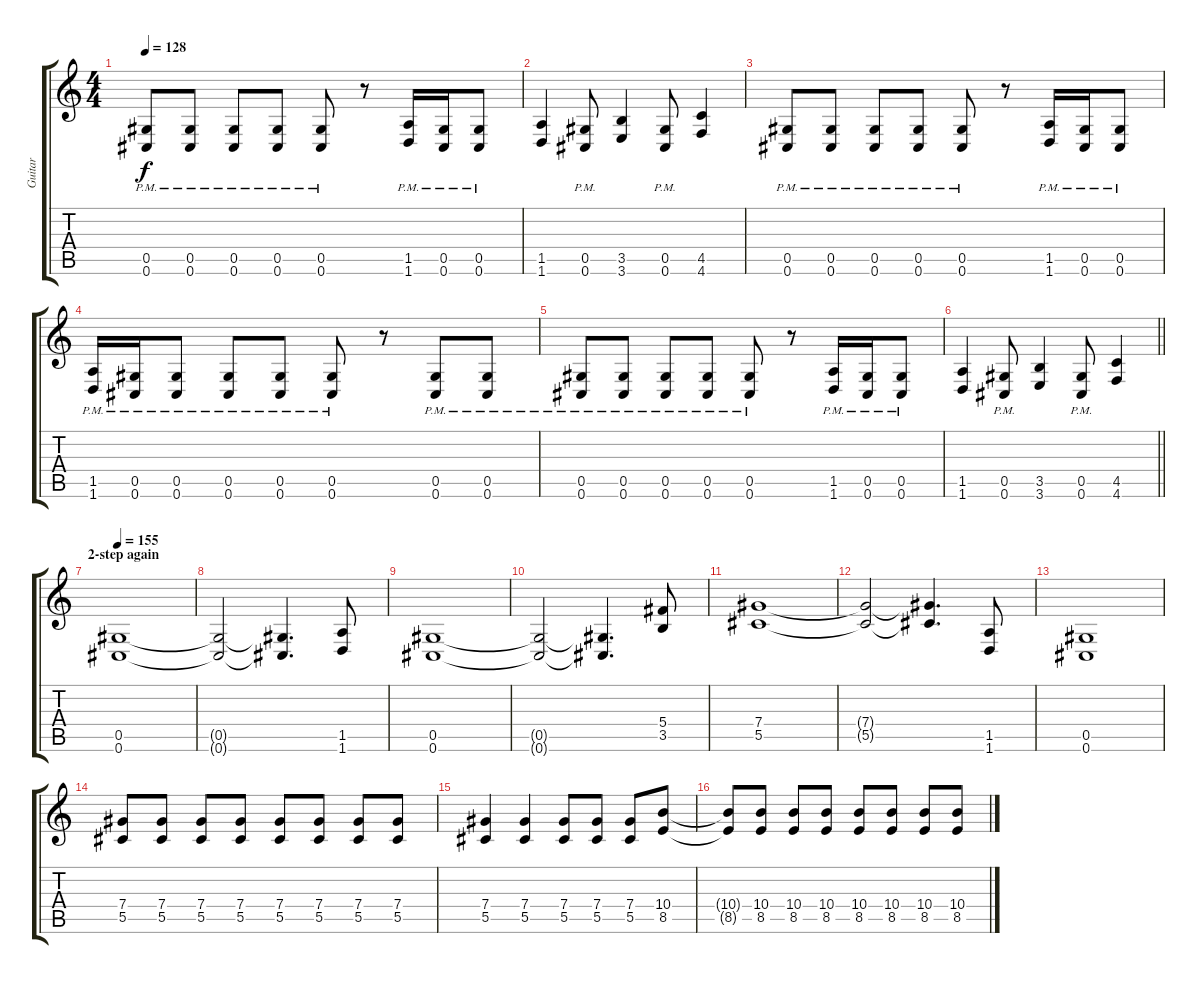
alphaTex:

\track ("Guitar" "Guitar") {instrument distortionguitar}
\staff {score tabs}
\tuning (Eb4 Bb3 Gb3 Db3 Ab2 Db2) {hide}
\ts (4 4)
\tempo 128
\clef g2
\ks c
(0.5{pm} 0.6{pm}).8{dy f} (0.5{pm} 0.6{pm}).8 (0.5{pm} 0.6{pm}).8 (0.5{pm} 0.6{pm}).8 (0.5{pm} 0.6{pm}).8 r.8 (1.5{pm} 1.6{pm}).16 (0.5{pm} 0.6{pm}).16 (0.5{pm} 0.6{pm}).8 |
(1.5 1.6).4 (0.5{pm} 0.6{pm}).8 (3.5 3.6).4 (0.5{pm} 0.6{pm}).8 (4.5 4.6).4 |
(0.5{pm} 0.6{pm}).8 (0.5{pm} 0.6{pm}).8 (0.5{pm} 0.6{pm}).8 (0.5{pm} 0.6{pm}).8 (0.5{pm} 0.6{pm}).8 r.8 (1.5{pm} 1.6{pm}).16 (0.5{pm} 0.6{pm}).16 (0.5{pm} 0.6{pm}).8 |
(1.5{pm} 1.6{pm}).16 (0.5{pm} 0.6{pm}).16 (0.5{pm} 0.6{pm}).8 (0.5{pm} 0.6{pm}).8 (0.5{pm} 0.6{pm}).8 (0.5{pm} 0.6{pm}).8 r.8 (0.5{pm} 0.6{pm}).8 (0.5{pm} 0.6{pm}).8 |
(0.5{pm} 0.6{pm}).8 (0.5{pm} 0.6{pm}).8 (0.5{pm} 0.6{pm}).8 (0.5{pm} 0.6{pm}).8 (0.5{pm} 0.6{pm}).8 r.8 (1.5{pm} 1.6{pm}).16 (0.5{pm} 0.6{pm}).16 (0.5{pm} 0.6{pm}).8 |
\barLineRight lightlight
(1.5 1.6).4 (0.5{pm} 0.6{pm}).8 (3.5 3.6).4 (0.5{pm} 0.6{pm}).8 (4.5 4.6).4 |
\section ("" "2-step again")
\tempo 155
(0.5 0.6).1 |
(0.5{t} 0.6{t}).2 (0.5{t} 0.6{t}).4{d} (1.5 1.6).8 |
(0.5 0.6).1 |
(0.5{t} 0.6{t}).2 (0.5{t} 0.6{t}).4{d} (5.4 3.5).8 |
(7.4 5.5).1 |
(7.4{t} 5.5{t}).2 (7.4{t} 5.5{t}).4{d} (1.5 1.6).8 |
(0.5 0.6).1 |
(7.4 5.5).8 (7.4 5.5).8 (7.4 5.5).8 (7.4 5.5).8 (7.4 5.5).8 (7.4 5.5).8 (7.4 5.5).8 (7.4 5.5).8 |
(7.4 5.5).4 (7.4 5.5).4 (7.4 5.5).8 (7.4 5.5).8 (7.4 5.5).8 (10.4 8.5).8 |
(10.4{t} 8.5{t}).8 (10.4 8.5).8 (10.4 8.5).8 (10.4 8.5).8 (10.4 8.5).8 (10.4 8.5).8 (10.4 8.5).8 (10.4 8.5).8
